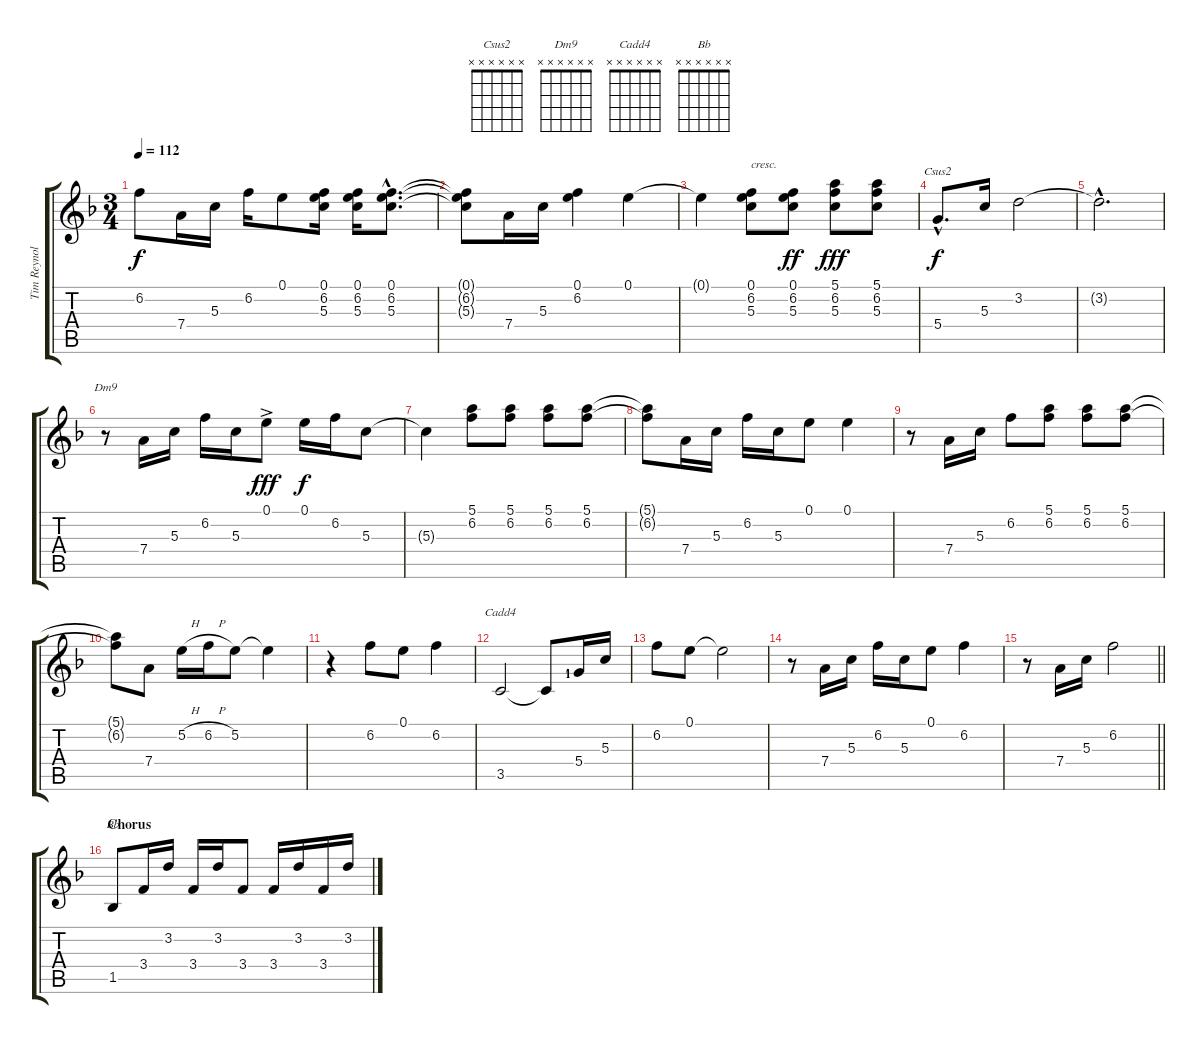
\track ("Tim Reynolds" "Tim Reynol") {instrument acousticguitarsteel}
\staff {score tabs}
\tuning (E4 B3 G3 D3 A2 D2) {hide}
\chord ("Csus2" x x x x x x)
\chord ("Dm9" x x x x x x)
\chord ("Cadd4" x x x x x x)
\chord ("Bb" x x x x x x)
\ts (3 4)
\tempo 112
\clef g2
\ks dminor
6.2{t}.8{dy f} 7.4.16 5.3.16 6.2.16 0.1.8 (0.1 6.2 5.3).16 (0.1 6.2 5.3).16 (0.1{hac} 6.2{hac} 5.3{hac}).8{d} |
(0.1{t} 6.2{t} 5.3{t}).8 7.4.16 5.3.16 (0.1 6.2).4 0.1.4 |
0.1{t}.4 (0.1 6.2 5.3).8{txt "cresc."} (0.1 6.2 5.3).8{dy ff} (5.1 6.2 5.3).8{dy fff} (5.1 6.2 5.3).8 |
5.4{hac}.8{d ch "Csus2" dy f} 5.3.16 3.2.2 |
3.2{hac t}.2{d} |
r.8{ch "Dm9"} 7.4.16 5.3.16 6.2.16 5.3.16 0.1{ac}.8{dy fff} 0.1.16{dy f} 6.2.16 5.3.8 |
5.3{t}.4 (5.1 6.2).8 (5.1 6.2).8 (5.1 6.2).8 (5.1 6.2).8 |
(5.1{t} 6.2{t}).8 7.4.16 5.3.16 6.2.16 5.3.16 0.1.8 0.1.4 |
r.8 7.4.16 5.3.16 6.2.8 (5.1 6.2).8 (5.1 6.2).8 (5.1 6.2).8 |
(5.1{t} 6.2{t}).8 7.4.8 5.2{h}.16 6.2{h}.16 5.2.8 5.2{t}.4 |
r.4 6.2.8 0.1.8 6.2.4 |
3.5.2{ch "Cadd4"} 3.5{t}.8 5.4{lf 2}.16 5.3.16 |
6.2.8 0.1.8 0.1{t}.2 |
r.8 7.4.16 5.3.16 6.2.16 5.3.16 0.1.8 6.2.4 |
\barLineRight lightlight
r.8 7.4.16 5.3.16 6.2.2 |
\section ("" "Chorus")
1.5.8{ch "Bb"} 3.4.16 3.2.16 3.4.16 3.2.16 3.4.8 3.4.16 3.2.16 3.4.16 3.2.16
